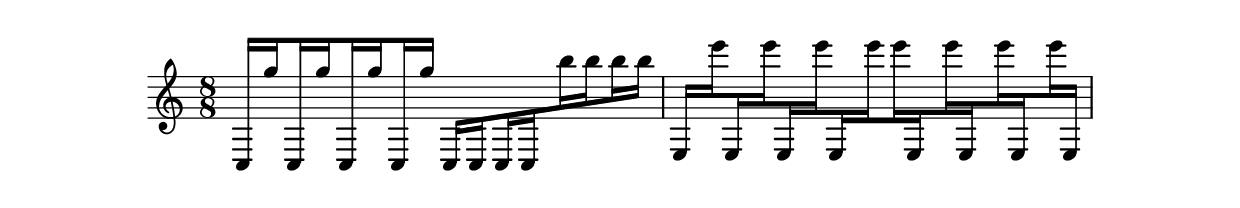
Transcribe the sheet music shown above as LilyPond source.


\version "2.1.22"
\header {
    
    texidoc = "In complex configurations of knee beaming, according to
Paul Roberts, the first stem of a beam determines the direction of the
beam, and as such the way that following (kneed) stems attach to the
beam. This is in disagreement with the current algorithm."
    
}

\score { \notes
\relative c'
	 {
	     \override Beam  #'auto-knee-gap = #7
	     \set subdivideBeams = ##t	     
	     \time 8/8
	      c,16[  g'''16  
	     c,,,16  g'''16 
	     c,,,16  g'''16 	     	     
	     c,,,16  g'''16 ]

	      c,,,16[ c c c
	      b'''   b b b]

	     \transpose c' a, { \relative b'' {  g,16[  g'''16  
	     g,,,16  g'''16 
	     g,,,16  g'''16 	     	     
	     g,,,16  g'''16
	     g g,,,
	     g''' g,,,
	     g''' g,,,
	     g''' g,,,]	    }  }
	     
	 }
\paper { raggedright = ##t} 

     }

